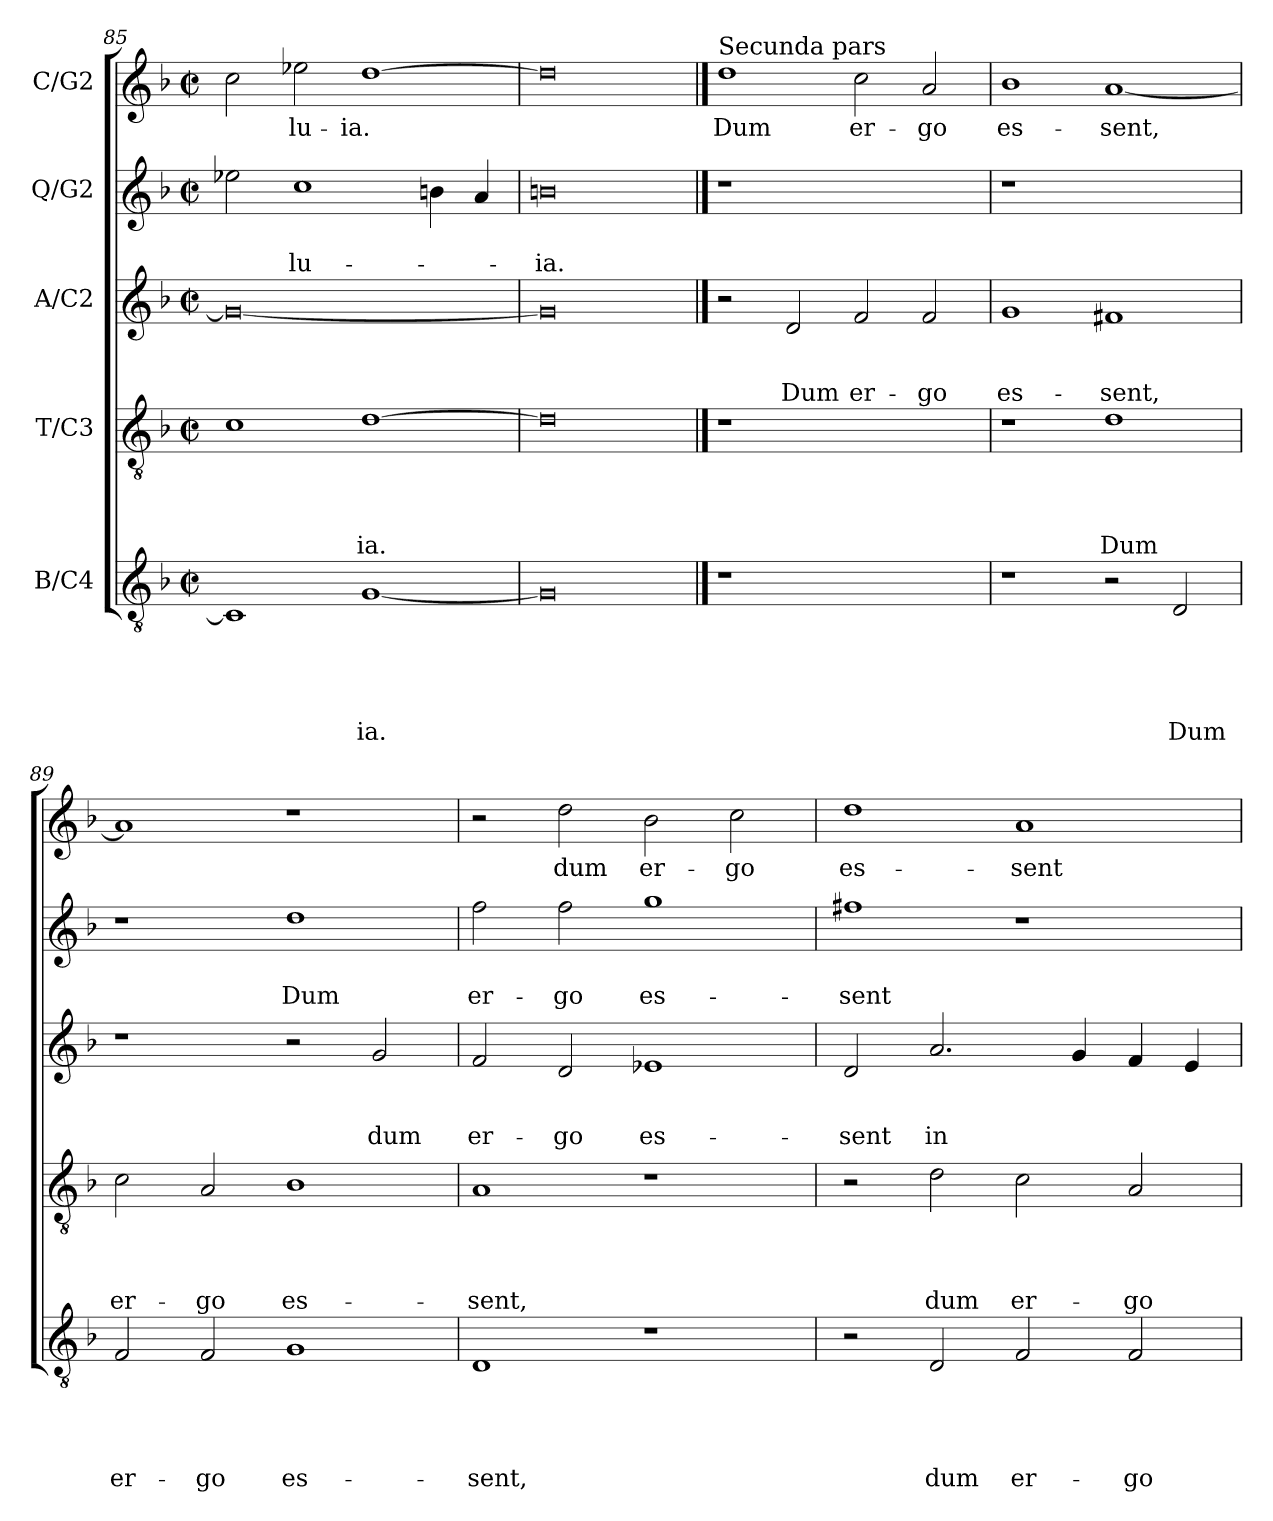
**kern	**text	**text	**text	**text	**text	**kern	**text	**text	**text	**text	**kern	**text	**text	**text	**kern	**text	**text	**kern	**text
*part5	*part5	*part5	*part5	*part5	*part5	*part4	*part4	*part4	*part4	*part4	*part3	*part3	*part3	*part3	*part2	*part2	*part2	*part1	*part1
*staff5	*staff5	*staff5	*staff5	*staff5	*staff5	*staff4	*staff4	*staff4	*staff4	*staff4	*staff3	*staff3	*staff3	*staff3	*staff2	*staff2	*staff2	*staff1	*staff1
*I"B/C4	*	*	*	*	*	*I"T/C3	*	*	*	*	*I"A/C2	*	*	*	*I"Q/G2	*	*	*I"C/G2	*
*clefGv2	*	*	*	*	*	*clefGv2	*	*	*	*	*clefG2	*	*	*	*clefG2	*	*	*clefG2	*
*k[b-]	*	*	*	*	*	*k[b-]	*	*	*	*	*k[b-]	*	*	*	*k[b-]	*	*	*k[b-]	*
*F:	*	*	*	*	*	*F:	*	*	*	*	*F:	*	*	*	*F:	*	*	*F:	*
*M2/2	*	*	*	*	*	*M2/2	*	*	*	*	*M2/2	*	*	*	*M2/2	*	*	*M2/2	*
*met(c|)	*	*	*	*	*	*met(c|)	*	*	*	*	*met(c|)	*	*	*	*met(c|)	*	*	*met(c|)	*
=85	=85	=85	=85	=85	=85	=85	=85	=85	=85	=85	=85	=85	=85	=85	=85	=85	=85	=85	=85
1C]	.	.	.	.	.	1c	.	.	.	.	0g_	.	.	.	2ee-X\	.	.	2cc\	.
!	!	!	!	!	!	!	!	!	!	!	!	!	!	!	!	!	!LO:LY:b	!	!LO:LY:b
.	.	.	.	.	.	.	.	.	.	.	.	.	.	.	1cc	.	-lu-	2ee-\	-lu-
!	!	!	!	!	!LO:LY:b	!	!	!	!	!LO:LY:b	!	!	!	!	!	!	!	!	!LO:LY:b
[1G	.	.	.	.	-ia.	[1d	.	.	.	-ia.	.	.	.	.	.	.	.	[1dd	-ia.
.	.	.	.	.	.	.	.	.	.	.	.	.	.	.	4bn\	.	.	.	.
.	.	.	.	.	.	.	.	.	.	.	.	.	.	.	4a/	.	.	.	.
=86	=86	=86	=86	=86	=86	=86	=86	=86	=86	=86	=86	=86	=86	=86	=86	=86	=86	=86	=86
!	!	!	!	!	!	!	!	!	!	!	!	!	!	!	!	!	!LO:LY:b	!	!
0G]	.	.	.	.	.	0d]	.	.	.	.	0g]	.	.	.	0bn	.	-ia.	0dd]	.
!!LO:LB:g=z
==87	==87	==87	==87	==87	==87	==87	==87	==87	==87	==87	==87	==87	==87	==87	==87	==87	==87	==87	==87
!	!	!	!	!	!	!	!	!	!	!	!	!	!	!	!	!	!	!LO:TX:a:t=Secunda pars	!
!	!	!	!	!	!	!	!	!	!	!	!	!	!	!	!	!	!	!	!LO:LY:b
1r	.	.	.	.	.	1r	.	.	.	.	2r	.	.	.	1r	.	.	1dd	Dum
!	!	!	!	!	!	!	!	!	!	!	!	!	!	!LO:LY:b	!	!	!	!	!
.	.	.	.	.	.	.	.	.	.	.	2d/	.	.	Dum	.	.	.	.	.
!	!	!	!	!	!	!	!	!	!	!	!	!	!	!LO:LY:b	!	!	!	!	!LO:LY:b
1ryy	.	.	.	.	.	1ryy	.	.	.	.	2f/	.	.	er-	1ryy	.	.	2cc\	er-
!	!	!	!	!	!	!	!	!	!	!	!	!	!	!LO:LY:b	!	!	!	!	!LO:LY:b
.	.	.	.	.	.	.	.	.	.	.	2f/	.	.	-go	.	.	.	2a/	-go
=88	=88	=88	=88	=88	=88	=88	=88	=88	=88	=88	=88	=88	=88	=88	=88	=88	=88	=88	=88
!	!	!	!	!	!	!	!	!	!	!	!	!	!	!LO:LY:b	!	!	!	!	!LO:LY:b
1r	.	.	.	.	.	1r	.	.	.	.	1g	.	.	es-	1r	.	.	1b-	es-
!	!	!	!	!	!	!	!	!	!	!LO:LY:b	!	!	!	!LO:LY:b	!	!	!	!	!LO:LY:b
2r	.	.	.	.	.	1d	.	.	.	Dum	1f#X	.	.	-sent,	1ryy	.	.	[1a	-sent,
!	!	!	!	!	!LO:LY:b	!	!	!	!	!	!	!	!	!	!	!	!	!	!
2D/	.	.	.	.	Dum	.	.	.	.	.	.	.	.	.	.	.	.	.	.
=89	=89	=89	=89	=89	=89	=89	=89	=89	=89	=89	=89	=89	=89	=89	=89	=89	=89	=89	=89
!	!	!	!	!	!LO:LY:b	!	!	!	!	!LO:LY:b	!	!	!	!	!	!	!	!	!
2F/	.	.	.	.	er-	2c\	.	.	.	er-	1r	.	.	.	1r	.	.	1a]	.
!	!	!	!	!	!LO:LY:b	!	!	!	!	!LO:LY:b	!	!	!	!	!	!	!	!	!
2F/	.	.	.	.	-go	2A/	.	.	.	-go	.	.	.	.	.	.	.	.	.
!	!	!	!	!	!LO:LY:b	!	!	!	!	!LO:LY:b	!	!	!	!	!	!	!LO:LY:b	!	!
1G	.	.	.	.	es-	1B-	.	.	.	es-	2r	.	.	.	1dd	.	Dum	1r	.
!	!	!	!	!	!	!	!	!	!	!	!	!	!	!LO:LY:b	!	!	!	!	!
.	.	.	.	.	.	.	.	.	.	.	2g/	.	.	dum	.	.	.	.	.
=90	=90	=90	=90	=90	=90	=90	=90	=90	=90	=90	=90	=90	=90	=90	=90	=90	=90	=90	=90
!	!	!	!	!	!LO:LY:b	!	!	!	!	!LO:LY:b	!	!	!	!LO:LY:b	!	!	!LO:LY:b	!	!
1D	.	.	.	.	-sent,	1A	.	.	.	-sent,	2f/	.	.	er-	2ff\	.	er-	2r	.
!	!	!	!	!	!	!	!	!	!	!	!	!	!	!LO:LY:b	!	!	!LO:LY:b	!	!LO:LY:b
.	.	.	.	.	.	.	.	.	.	.	2d/	.	.	-go	2ff\	.	-go	2dd\	dum
!	!	!	!	!	!	!	!	!	!	!	!	!	!	!LO:LY:b	!	!	!LO:LY:b	!	!LO:LY:b
1r	.	.	.	.	.	1r	.	.	.	.	1e-X	.	.	es-	1gg	.	es-	2b-\	er-
!	!	!	!	!	!	!	!	!	!	!	!	!	!	!	!	!	!	!	!LO:LY:b
.	.	.	.	.	.	.	.	.	.	.	.	.	.	.	.	.	.	2cc\	-go
=91	=91	=91	=91	=91	=91	=91	=91	=91	=91	=91	=91	=91	=91	=91	=91	=91	=91	=91	=91
!	!	!	!	!	!	!	!	!	!	!	!	!	!	!LO:LY:b	!	!	!LO:LY:b	!	!LO:LY:b
2r	.	.	.	.	.	2r	.	.	.	.	2d/	.	.	-sent	1ff#X	.	-sent	1dd	es-
!	!	!	!	!	!LO:LY:b	!	!	!	!	!LO:LY:b	!	!	!	!LO:LY:b	!	!	!	!	!
2D/	.	.	.	.	dum	2d\	.	.	.	dum	2.a/	.	.	in	.	.	.	.	.
!	!	!	!	!	!LO:LY:b	!	!	!	!	!LO:LY:b	!	!	!	!	!	!	!	!	!LO:LY:b
2F/	.	.	.	.	er-	2c\	.	.	.	er-	.	.	.	.	1r	.	.	1a	-sent
.	.	.	.	.	.	.	.	.	.	.	4g/	.	.	.	.	.	.	.	.
!	!	!	!	!	!LO:LY:b	!	!	!	!	!LO:LY:b	!	!	!	!	!	!	!	!	!
2F/	.	.	.	.	-go	2A/	.	.	.	-go	4f/	.	.	.	.	.	.	.	.
.	.	.	.	.	.	.	.	.	.	.	4e/	.	.	.	.	.	.	.	.
=	=	=	=	=	=	=	=	=	=	=	=	=	=	=	=	=	=	=	=
*-	*-	*-	*-	*-	*-	*-	*-	*-	*-	*-	*-	*-	*-	*-	*-	*-	*-	*-	*-
